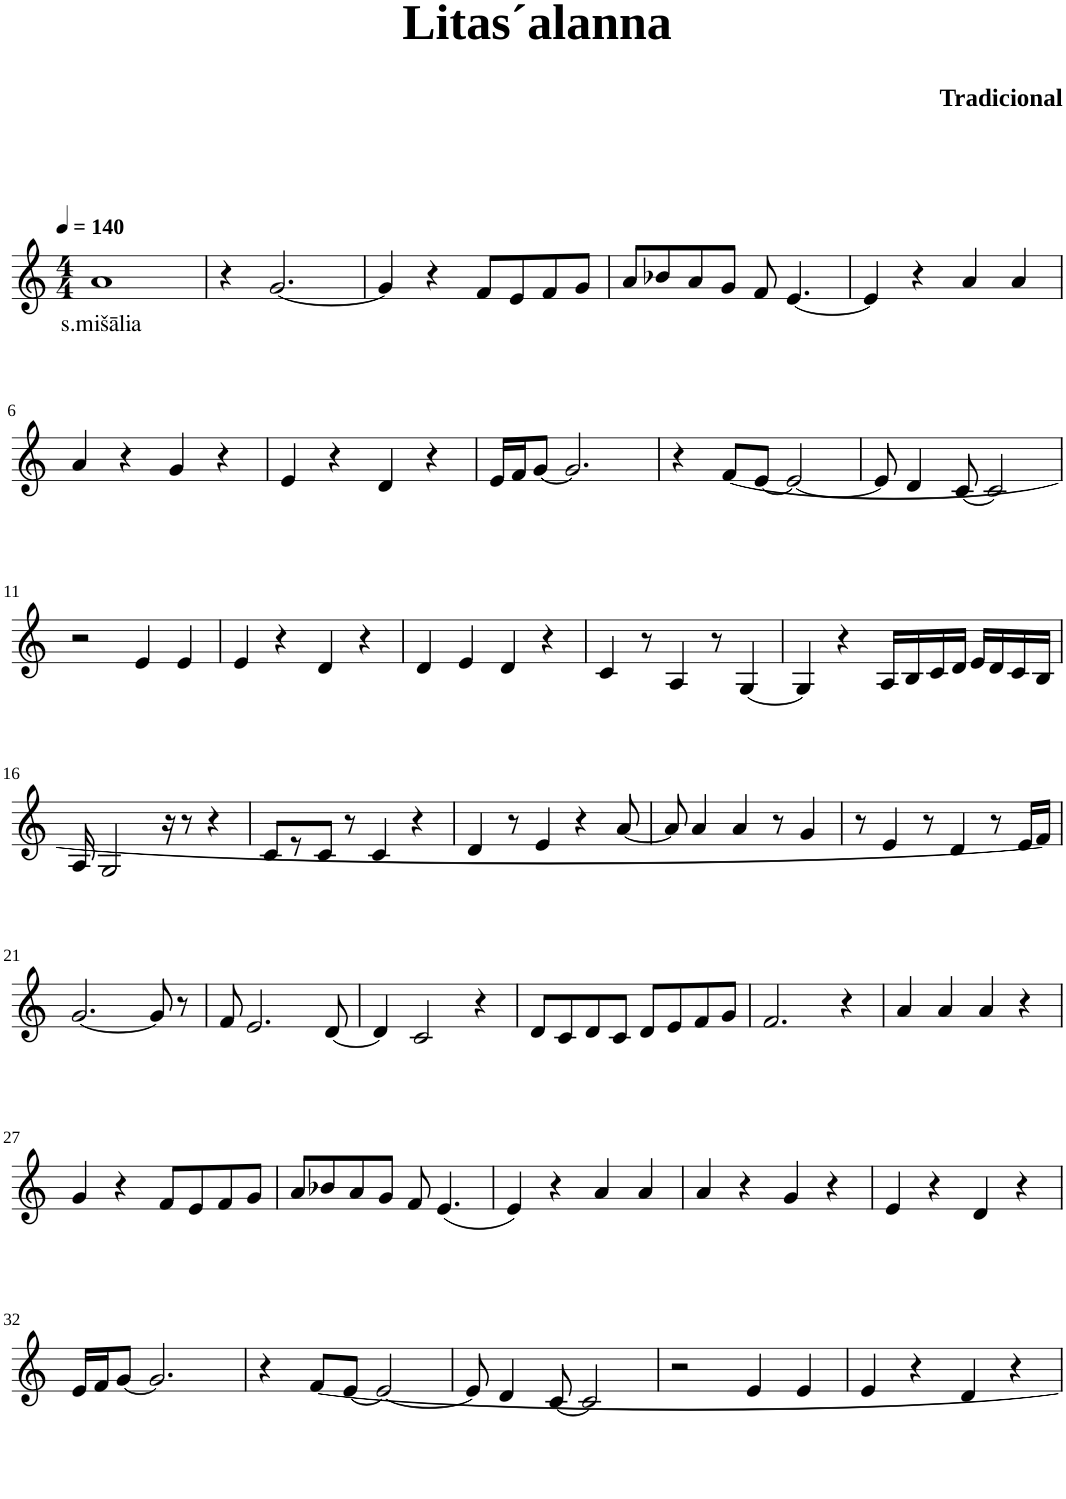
**kern	**text
*part1	*part1
*staff1	*staff1
*I"Violin	*
*clefG2	*
*k[]	*
*M4/4	*
*MM140	*
=1	=1
!	!LO:LY:b
1a	s.mišālia
=2	=2
4r	.
[2.g/	.
=3	=3
4g/]	.
4r	.
8f/L	.
8e/	.
8f/	.
8g/J	.
=4	=4
8a/L	.
8b-X/	.
8a/	.
8g/J	.
8f/	.
[4.e/	.
=5	=5
4e/]	.
4r	.
4a/	.
4a/	.
!!LO:LB:g=z
=6	=6
4a/	.
4r	.
4g/	.
4r	.
=7	=7
4e/	.
4r	.
4d/	.
4r	.
=8	=8
16e/LL	.
16f/J	.
[8g/J	.
2.g/]	.
=9	=9
4r	.
[8f/L	.
[8e/J	.
2e/_	.
=10	=10
8e/]	.
4d/	.
[8c/	.
2c/]	.
!!LO:LB:g=z
=11	=11
2r	.
4e/	.
4e/	.
=12	=12
4e/	.
4r	.
4d/	.
4r	.
=13	=13
4d/	.
4e/	.
4d/	.
4r	.
=14	=14
4c/	.
8r	.
4A/	.
8r	.
[4G/	.
=15	=15
4G/]	.
4r	.
16A/LL	.
16B/	.
16c/	.
16d/JJ	.
16e/LL	.
16d/	.
16c/	.
16B/JJ	.
!!LO:LB:g=z
=16	=16
16A/	.
2G/	.
16r	.
8r	.
4r	.
=17	=17
8c/L	.
8r	.
8c/J	.
8r	.
4c/	.
4r	.
=18	=18
4d/	.
8r	.
4e/	.
4r	.
[8a/	.
=19	=19
8a/]	.
4a/	.
4a/	.
8r	.
4g/	.
=20	=20
8r	.
4e/	.
8r	.
4d/	.
8r	.
16e/LL	.
16f/JJ]	.
!!LO:LB:g=z
=21	=21
[2.g/	.
8g/]	.
8r	.
=22	=22
8f/	.
2.e/	.
[8d/	.
=23	=23
4d/]	.
2c/	.
4r	.
=24	=24
8d/L	.
8c/	.
8d/	.
8c/J	.
8d/L	.
8e/	.
8f/	.
8g/J	.
=25	=25
2.f/	.
4r	.
=26	=26
4a/	.
4a/	.
4a/	.
4r	.
!!LO:LB:g=z
=27	=27
4g/	.
4r	.
8f/L	.
8e/	.
8f/	.
8g/J	.
=28	=28
8a/L	.
8b-X/	.
8a/	.
8g/J	.
8f/	.
(4.e/	.
=29	=29
4e/)	.
4r	.
4a/	.
4a/	.
=30	=30
4a/	.
4r	.
4g/	.
4r	.
=31	=31
4e/	.
4r	.
4d/	.
4r	.
!!LO:LB:g=z
=32	=32
16e/LL	.
16f/J	.
[8g/J	.
2.g/]	.
=33	=33
4r	.
[8f/L	.
[8e/J	.
2e/_	.
=34	=34
8e/]	.
4d/	.
[8c/	.
2c/]	.
=35	=35
2r	.
4e/	.
4e/	.
=36	=36
4e/	.
4r	.
4d/	.
4r	.
=	=
*-	*-
